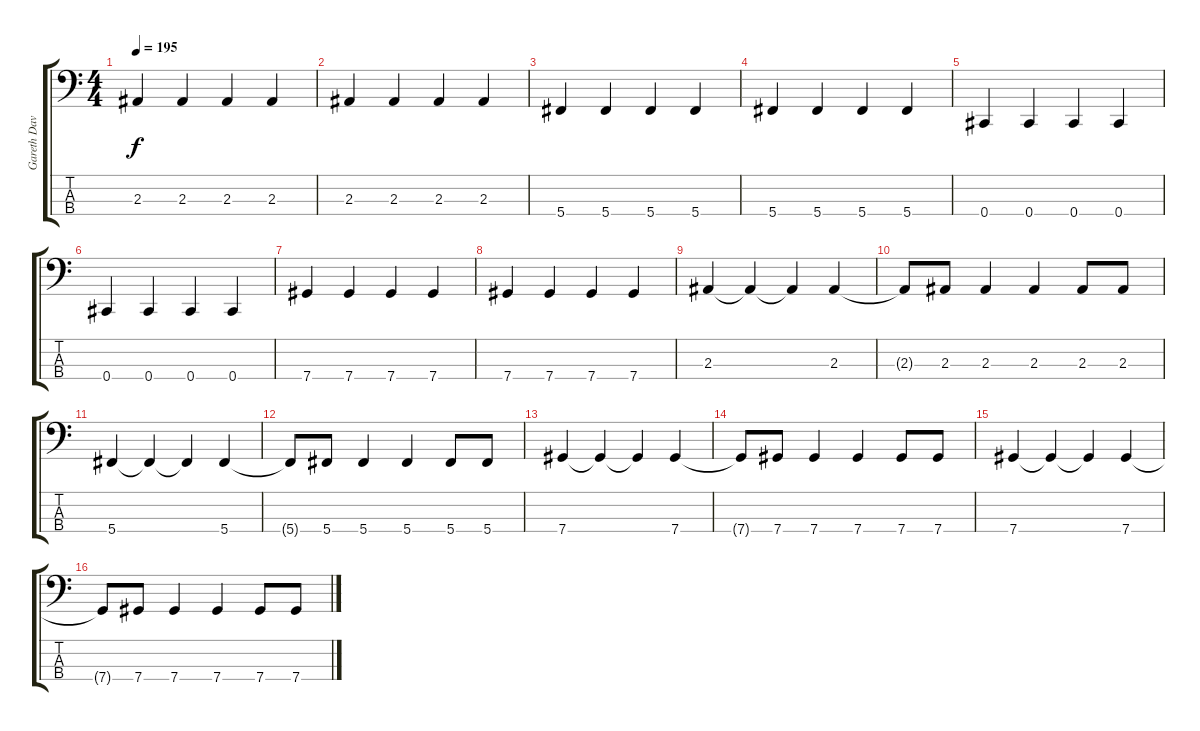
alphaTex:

\track ("Gareth Davies" "Gareth Dav") {instrument electricbasspick}
\staff {score tabs}
\tuning (Gb2 Db2 Ab1 Db1) {hide}
\ts (4 4)
\tempo 195
\clef f4
\ks c
2.3.4{dy f} 2.3.4 2.3.4 2.3.4 |
2.3.4 2.3.4 2.3.4 2.3.4 |
5.4.4 5.4.4 5.4.4 5.4.4 |
5.4.4 5.4.4 5.4.4 5.4.4 |
0.4.4 0.4.4 0.4.4 0.4.4 |
0.4.4 0.4.4 0.4.4 0.4.4 |
7.4.4 7.4.4 7.4.4 7.4.4 |
7.4.4 7.4.4 7.4.4 7.4.4 |
2.3.4 2.3{t}.4 2.3{t}.4 2.3.4 |
2.3{t}.8 2.3.8 2.3.4 2.3.4 2.3.8 2.3.8 |
5.4.4 5.4{t}.4 5.4{t}.4 5.4.4 |
5.4{t}.8 5.4.8 5.4.4 5.4.4 5.4.8 5.4.8 |
7.4.4 7.4{t}.4 7.4{t}.4 7.4.4 |
7.4{t}.8 7.4.8 7.4.4 7.4.4 7.4.8 7.4.8 |
7.4.4 7.4{t}.4 7.4{t}.4 7.4.4 |
7.4{t}.8 7.4.8 7.4.4 7.4.4 7.4.8 7.4.8
